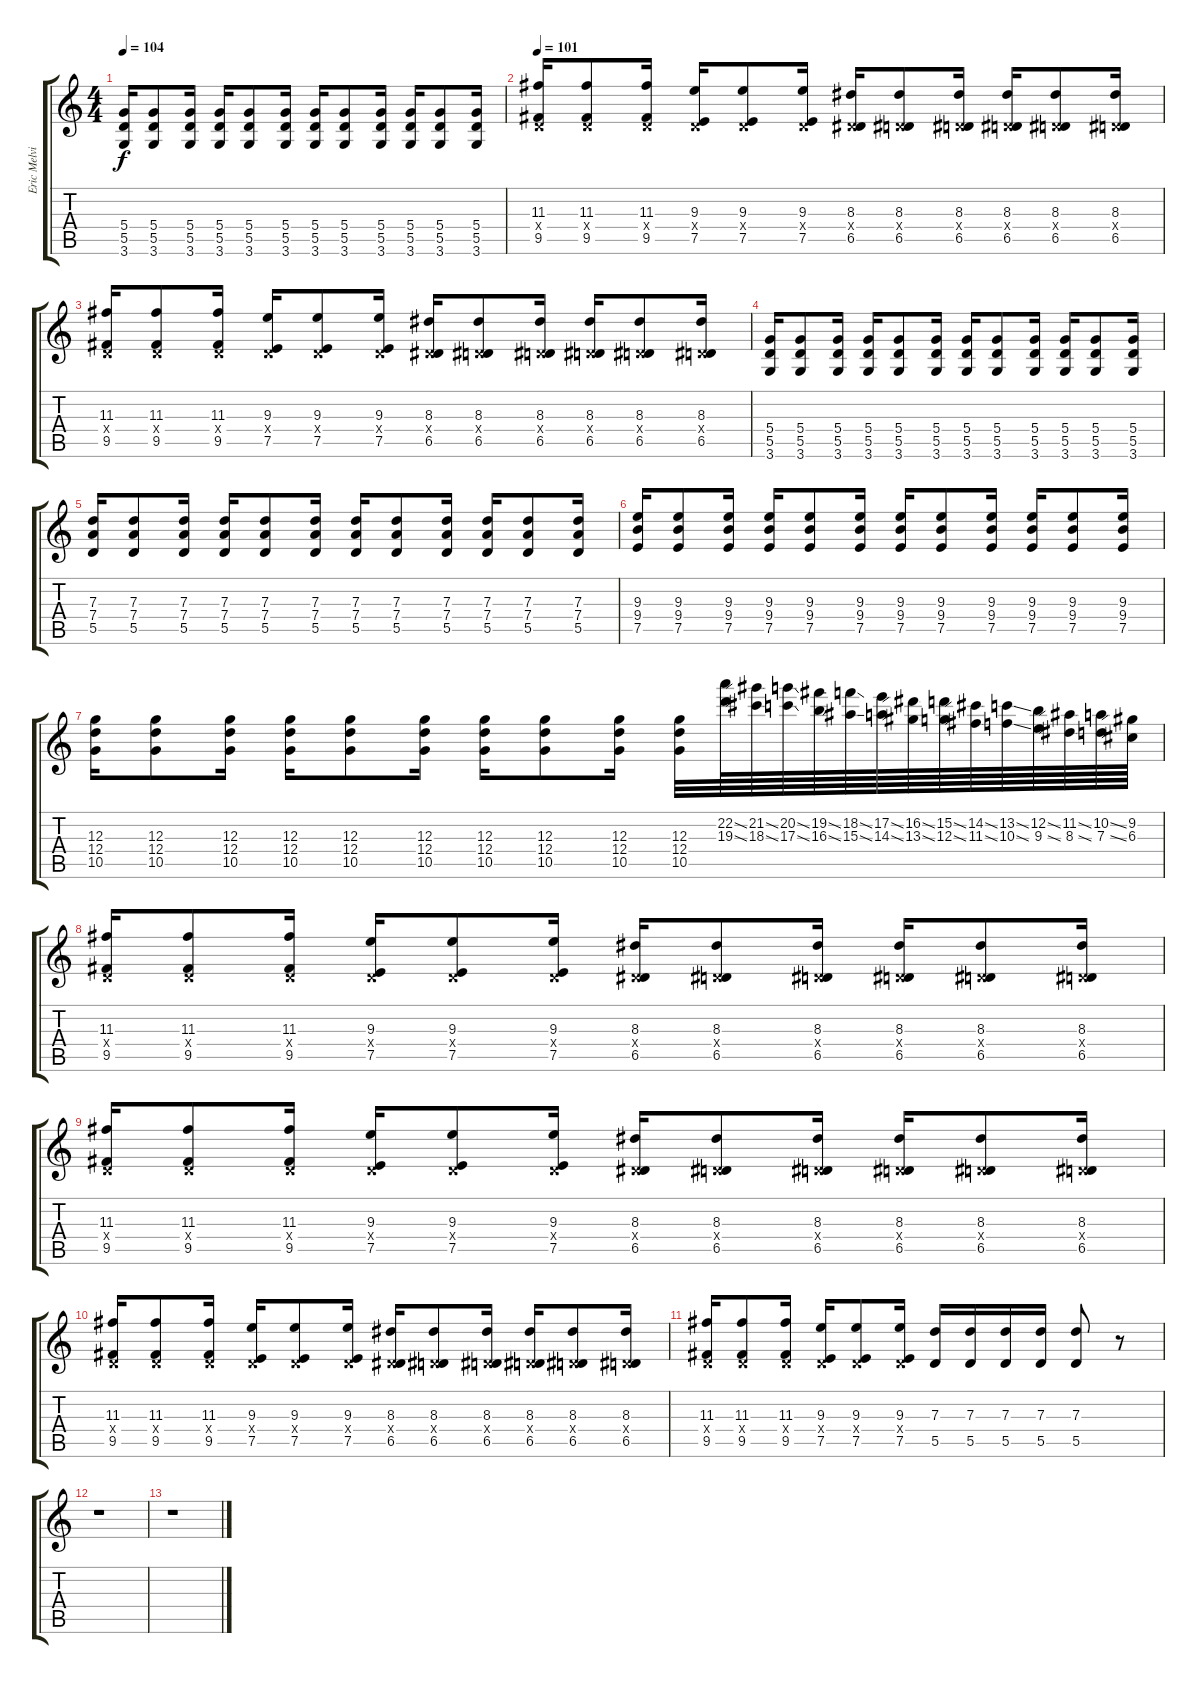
\track ("Eric Melvin - Guitar" "Eric Melvi") {instrument distortionguitar}
\staff {score tabs}
\tuning (E4 B3 G3 D3 A2 E2) {hide}
\ts (4 4)
\tempo 104
\clef g2
\ks c
(5.4 5.5 3.6).16{dy f} (5.4 5.5 3.6).8 (5.4 5.5 3.6).16 (5.4 5.5 3.6).16 (5.4 5.5 3.6).8 (5.4 5.5 3.6).16 (5.4 5.5 3.6).16 (5.4 5.5 3.6).8 (5.4 5.5 3.6).16 (5.4 5.5 3.6).16 (5.4 5.5 3.6).8 (5.4 5.5 3.6).16 |
\tempo 101
(11.3 0.4{x} 9.5).16 (11.3 0.4{x} 9.5).8 (11.3 0.4{x} 9.5).16 (9.3 0.4{x} 7.5).16 (9.3 0.4{x} 7.5).8 (9.3 0.4{x} 7.5).16 (8.3 0.4{x} 6.5).16 (8.3 0.4{x} 6.5).8 (8.3 0.4{x} 6.5).16 (8.3 0.4{x} 6.5).16 (8.3 0.4{x} 6.5).8 (8.3 0.4{x} 6.5).16 |
(11.3 0.4{x} 9.5).16 (11.3 0.4{x} 9.5).8 (11.3 0.4{x} 9.5).16 (9.3 0.4{x} 7.5).16 (9.3 0.4{x} 7.5).8 (9.3 0.4{x} 7.5).16 (8.3 0.4{x} 6.5).16 (8.3 0.4{x} 6.5).8 (8.3 0.4{x} 6.5).16 (8.3 0.4{x} 6.5).16 (8.3 0.4{x} 6.5).8 (8.3 0.4{x} 6.5).16 |
(5.4 5.5 3.6).16 (5.4 5.5 3.6).8 (5.4 5.5 3.6).16 (5.4 5.5 3.6).16 (5.4 5.5 3.6).8 (5.4 5.5 3.6).16 (5.4 5.5 3.6).16 (5.4 5.5 3.6).8 (5.4 5.5 3.6).16 (5.4 5.5 3.6).16 (5.4 5.5 3.6).8 (5.4 5.5 3.6).16 |
(7.3 7.4 5.5).16 (7.3 7.4 5.5).8 (7.3 7.4 5.5).16 (7.3 7.4 5.5).16 (7.3 7.4 5.5).8 (7.3 7.4 5.5).16 (7.3 7.4 5.5).16 (7.3 7.4 5.5).8 (7.3 7.4 5.5).16 (7.3 7.4 5.5).16 (7.3 7.4 5.5).8 (7.3 7.4 5.5).16 |
(9.3 9.4 7.5).16 (9.3 9.4 7.5).8 (9.3 9.4 7.5).16 (9.3 9.4 7.5).16 (9.3 9.4 7.5).8 (9.3 9.4 7.5).16 (9.3 9.4 7.5).16 (9.3 9.4 7.5).8 (9.3 9.4 7.5).16 (9.3 9.4 7.5).16 (9.3 9.4 7.5).8 (9.3 9.4 7.5).16 |
(12.3 12.4 10.5).16 (12.3 12.4 10.5).8 (12.3 12.4 10.5).16 (12.3 12.4 10.5).16 (12.3 12.4 10.5).8 (12.3 12.4 10.5).16 (12.3 12.4 10.5).16 (12.3 12.4 10.5).8 (12.3 12.4 10.5).16 (12.3 12.4 10.5).32 (22.2{ss} 19.3{ss}).64 (21.2{ss} 18.3{ss}).64 (20.2{ss} 17.3{ss}).64 (19.2{ss} 16.3{ss}).64 (18.2{ss} 15.3{ss}).64 (17.2{ss} 14.3{ss}).64 (16.2{ss} 13.3{ss}).64 (15.2{ss} 12.3{ss}).64 (14.2{ss} 11.3{ss}).64 (13.2{ss} 10.3{ss}).64 (12.2{ss} 9.3{ss}).64 (11.2{ss} 8.3{ss}).64 (10.2{ss} 7.3{ss}).64 (9.2 6.3).64 |
(11.3 0.4{x} 9.5).16 (11.3 0.4{x} 9.5).8 (11.3 0.4{x} 9.5).16 (9.3 0.4{x} 7.5).16 (9.3 0.4{x} 7.5).8 (9.3 0.4{x} 7.5).16 (8.3 0.4{x} 6.5).16 (8.3 0.4{x} 6.5).8 (8.3 0.4{x} 6.5).16 (8.3 0.4{x} 6.5).16 (8.3 0.4{x} 6.5).8 (8.3 0.4{x} 6.5).16 |
(11.3 0.4{x} 9.5).16 (11.3 0.4{x} 9.5).8 (11.3 0.4{x} 9.5).16 (9.3 0.4{x} 7.5).16 (9.3 0.4{x} 7.5).8 (9.3 0.4{x} 7.5).16 (8.3 0.4{x} 6.5).16 (8.3 0.4{x} 6.5).8 (8.3 0.4{x} 6.5).16 (8.3 0.4{x} 6.5).16 (8.3 0.4{x} 6.5).8 (8.3 0.4{x} 6.5).16 |
(11.3 0.4{x} 9.5).16 (11.3 0.4{x} 9.5).8 (11.3 0.4{x} 9.5).16 (9.3 0.4{x} 7.5).16 (9.3 0.4{x} 7.5).8 (9.3 0.4{x} 7.5).16 (8.3 0.4{x} 6.5).16 (8.3 0.4{x} 6.5).8 (8.3 0.4{x} 6.5).16 (8.3 0.4{x} 6.5).16 (8.3 0.4{x} 6.5).8 (8.3 0.4{x} 6.5).16 |
(11.3 0.4{x} 9.5).16 (11.3 0.4{x} 9.5).8 (11.3 0.4{x} 9.5).16 (9.3 0.4{x} 7.5).16 (9.3 0.4{x} 7.5).8 (9.3 0.4{x} 7.5).16 (7.3 5.5).16 (7.3 5.5).16 (7.3 5.5).16 (7.3 5.5).16 (7.3 5.5).8 r.8 |
r.1 |
r.1
